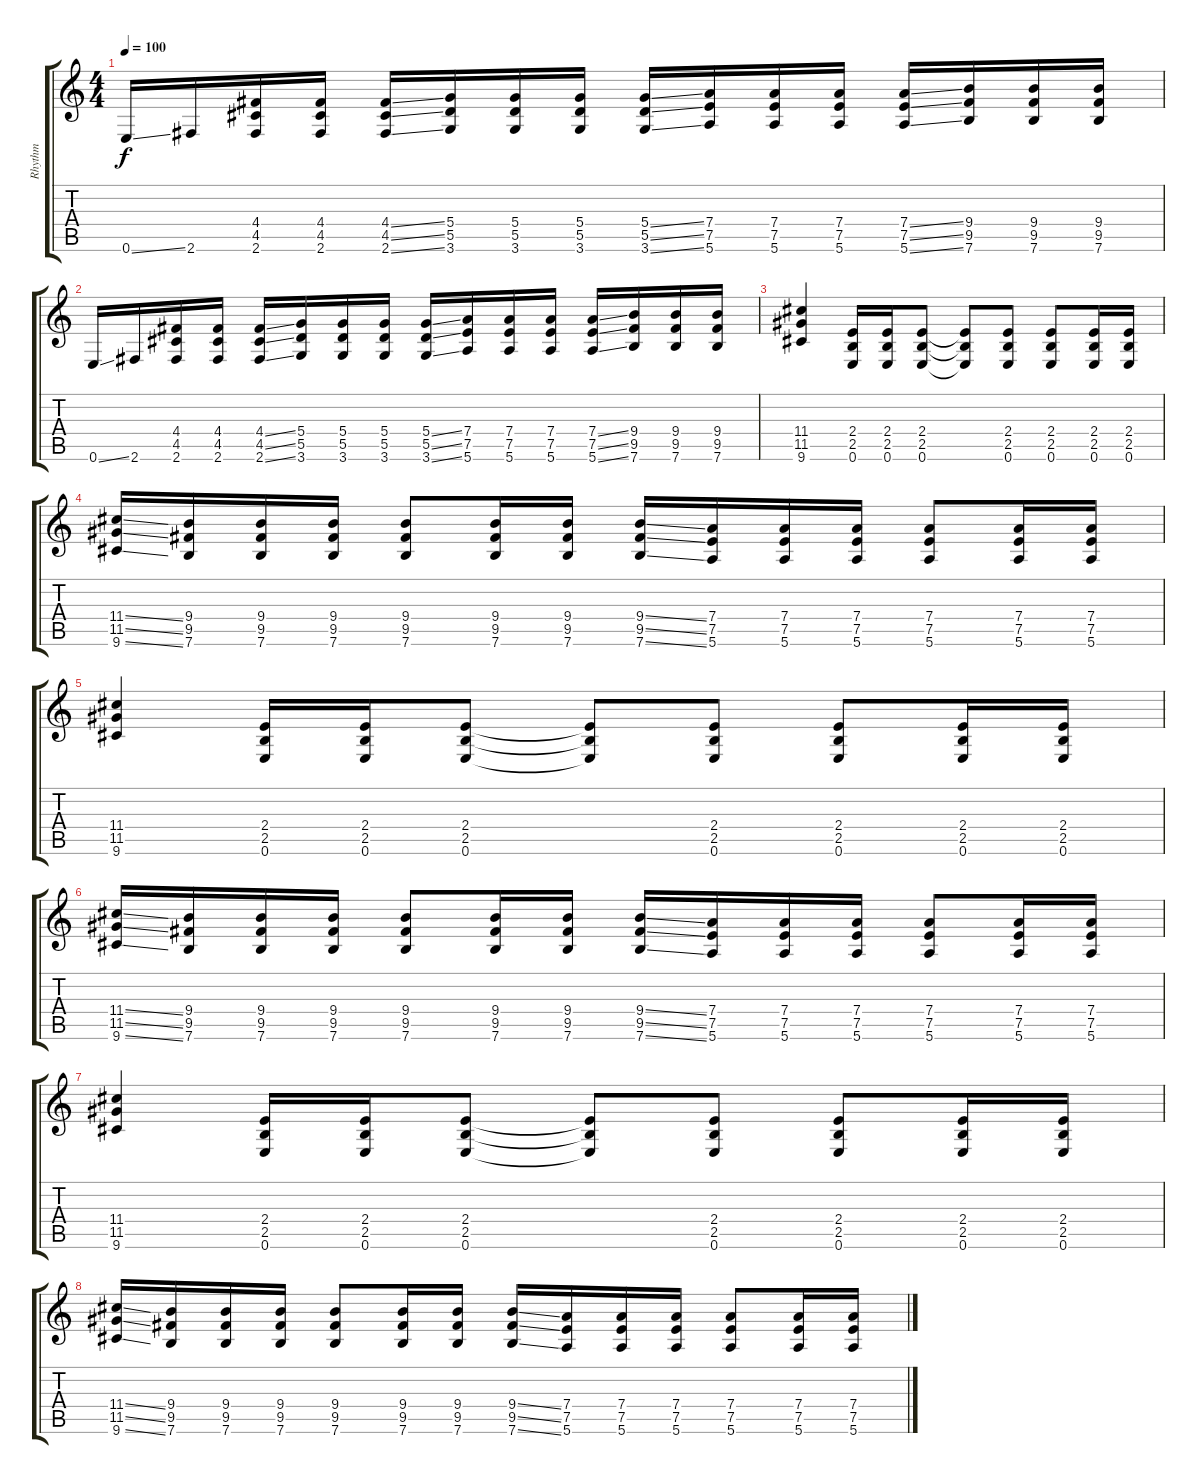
\track ("Rhythm" "Rhythm") {instrument distortionguitar}
\staff {score tabs}
\tuning (E4 B3 G3 D3 A2 E2) {hide}
\ts (4 4)
\tempo 100
\clef g2
\ks c
0.6{ss}.16{dy f} 2.6.16 (4.4 4.5 2.6).16 (4.4 4.5 2.6).16 (4.4{ss} 4.5{ss} 2.6{ss}).16 (5.4 5.5 3.6).16 (5.4 5.5 3.6).16 (5.4 5.5 3.6).16 (5.4{ss} 5.5{ss} 3.6{ss}).16 (7.4 7.5 5.6).16 (7.4 7.5 5.6).16 (7.4 7.5 5.6).16 (7.4{ss} 7.5{ss} 5.6{ss}).16 (9.4 9.5 7.6).16 (9.4 9.5 7.6).16 (9.4 9.5 7.6).16 |
0.6{ss}.16 2.6.16 (4.4 4.5 2.6).16 (4.4 4.5 2.6).16 (4.4{ss} 4.5{ss} 2.6{ss}).16 (5.4 5.5 3.6).16 (5.4 5.5 3.6).16 (5.4 5.5 3.6).16 (5.4{ss} 5.5{ss} 3.6{ss}).16 (7.4 7.5 5.6).16 (7.4 7.5 5.6).16 (7.4 7.5 5.6).16 (7.4{ss} 7.5{ss} 5.6{ss}).16 (9.4 9.5 7.6).16 (9.4 9.5 7.6).16 (9.4 9.5 7.6).16 |
(11.4 11.5 9.6).4 (2.4 2.5 0.6).16 (2.4 2.5 0.6).16 (2.4 2.5 0.6).8 (2.4{t} 2.5{t} 0.6{t}).8 (2.4 2.5 0.6).8 (2.4 2.5 0.6).8 (2.4 2.5 0.6).16 (2.4 2.5 0.6).16 |
(11.4{ss} 11.5{ss} 9.6{ss}).16 (9.4 9.5 7.6).16 (9.4 9.5 7.6).16 (9.4 9.5 7.6).16 (9.4 9.5 7.6).8 (9.4 9.5 7.6).16 (9.4 9.5 7.6).16 (9.4{ss} 9.5{ss} 7.6{ss}).16 (7.4 7.5 5.6).16 (7.4 7.5 5.6).16 (7.4 7.5 5.6).16 (7.4 7.5 5.6).8 (7.4 7.5 5.6).16 (7.4 7.5 5.6).16 |
(11.4 11.5 9.6).4 (2.4 2.5 0.6).16 (2.4 2.5 0.6).16 (2.4 2.5 0.6).8 (2.4{t} 2.5{t} 0.6{t}).8 (2.4 2.5 0.6).8 (2.4 2.5 0.6).8 (2.4 2.5 0.6).16 (2.4 2.5 0.6).16 |
(11.4{ss} 11.5{ss} 9.6{ss}).16 (9.4 9.5 7.6).16 (9.4 9.5 7.6).16 (9.4 9.5 7.6).16 (9.4 9.5 7.6).8 (9.4 9.5 7.6).16 (9.4 9.5 7.6).16 (9.4{ss} 9.5{ss} 7.6{ss}).16 (7.4 7.5 5.6).16 (7.4 7.5 5.6).16 (7.4 7.5 5.6).16 (7.4 7.5 5.6).8 (7.4 7.5 5.6).16 (7.4 7.5 5.6).16 |
(11.4 11.5 9.6).4 (2.4 2.5 0.6).16 (2.4 2.5 0.6).16 (2.4 2.5 0.6).8 (2.4{t} 2.5{t} 0.6{t}).8 (2.4 2.5 0.6).8 (2.4 2.5 0.6).8 (2.4 2.5 0.6).16 (2.4 2.5 0.6).16 |
(11.4{ss} 11.5{ss} 9.6{ss}).16 (9.4 9.5 7.6).16 (9.4 9.5 7.6).16 (9.4 9.5 7.6).16 (9.4 9.5 7.6).8 (9.4 9.5 7.6).16 (9.4 9.5 7.6).16 (9.4{ss} 9.5{ss} 7.6{ss}).16 (7.4 7.5 5.6).16 (7.4 7.5 5.6).16 (7.4 7.5 5.6).16 (7.4 7.5 5.6).8 (7.4 7.5 5.6).16 (7.4 7.5 5.6).16
